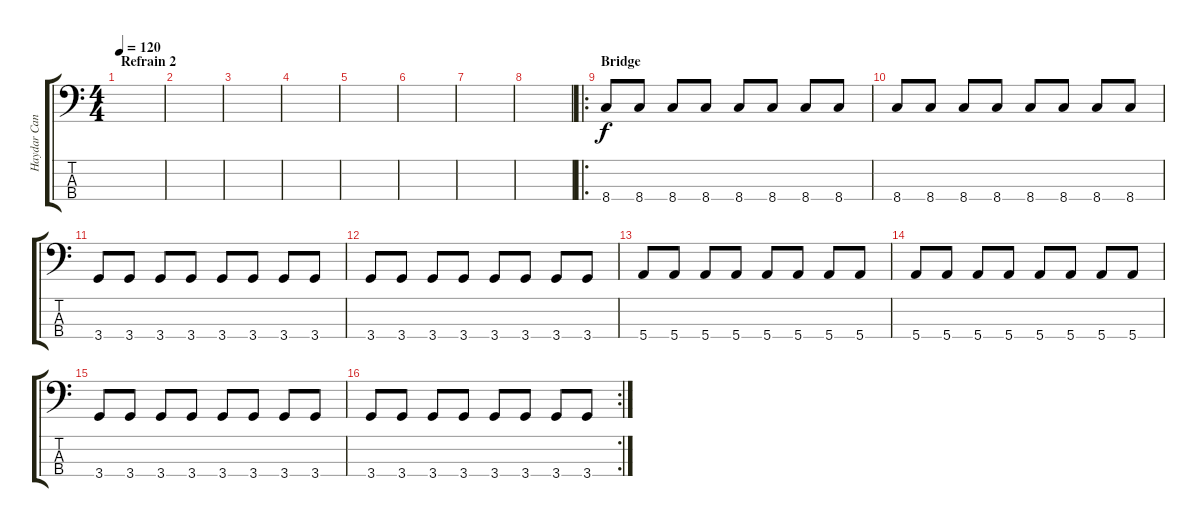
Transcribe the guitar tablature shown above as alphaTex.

\track ("Haydar Can" "Haydar Can") {instrument electricbassfinger}
\staff {score tabs}
\tuning (G2 D2 A1 E1) {hide}
\ts (4 4)
\section ("" "Refrain 2")
\tempo 120
\clef f4
\ks c
|
|
|
|
|
|
|
|
\ro
\section ("" "Bridge")
8.4.8 8.4.8 8.4.8 8.4.8 8.4.8 8.4.8 8.4.8 8.4.8 |
8.4.8 8.4.8 8.4.8 8.4.8 8.4.8 8.4.8 8.4.8 8.4.8 |
3.4.8 3.4.8 3.4.8 3.4.8 3.4.8 3.4.8 3.4.8 3.4.8 |
3.4.8 3.4.8 3.4.8 3.4.8 3.4.8 3.4.8 3.4.8 3.4.8 |
5.4.8 5.4.8 5.4.8 5.4.8 5.4.8 5.4.8 5.4.8 5.4.8 |
5.4.8 5.4.8 5.4.8 5.4.8 5.4.8 5.4.8 5.4.8 5.4.8 |
3.4.8 3.4.8 3.4.8 3.4.8 3.4.8 3.4.8 3.4.8 3.4.8 |
\rc 2
3.4.8 3.4.8 3.4.8 3.4.8 3.4.8 3.4.8 3.4.8 3.4.8
